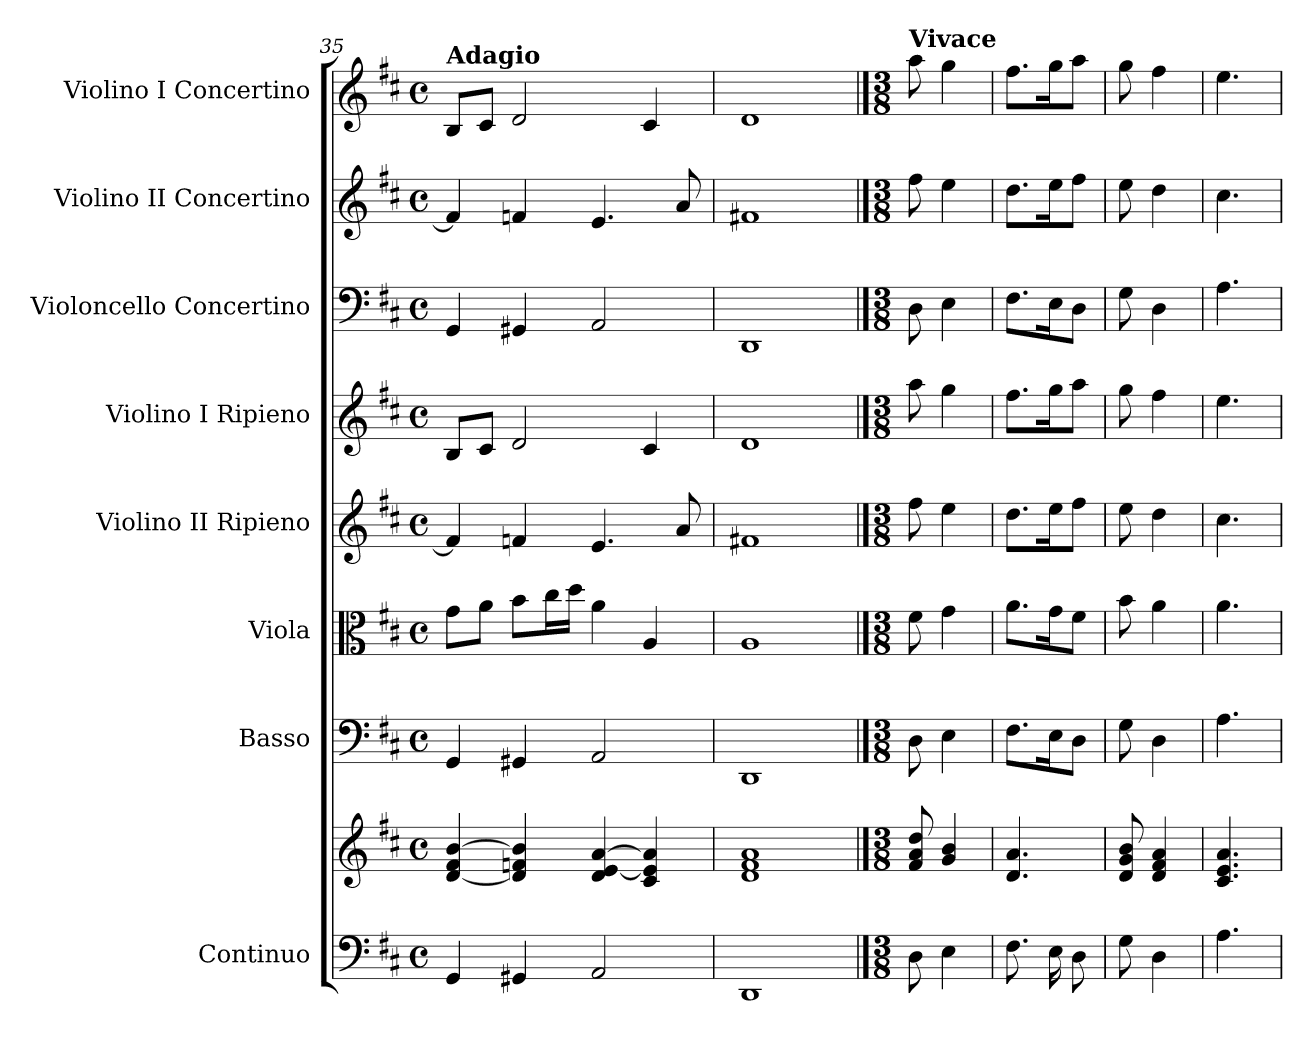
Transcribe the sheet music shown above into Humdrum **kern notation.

**kern	**kern	**kern	**kern	**kern	**kern	**kern	**kern	**kern
*part8	*part8	*part7	*part6	*part5	*part4	*part3	*part2	*part1
*staff9	*staff8	*staff7	*staff6	*staff5	*staff4	*staff3	*staff2	*staff1
*I"Continuo	*	*I"Basso	*I"Viola	*I"Violino II Ripieno	*I"Violino I Ripieno	*I"Violoncello Concertino	*I"Violino II Concertino	*I"Violino I Concertino
*	*	*	*	*	*	*I'Vc	*I'Vln	*I'Vln
*clefF4	*clefG2	*clefF4	*clefC3	*clefG2	*clefG2	*clefF4	*clefG2	*clefG2
*k[f#c#]	*k[f#c#]	*k[f#c#]	*k[f#c#]	*k[f#c#]	*k[f#c#]	*k[f#c#]	*k[f#c#]	*k[f#c#]
*M4/4	*M4/4	*M4/4	*M4/4	*M4/4	*M4/4	*M4/4	*M4/4	*M4/4
*met(c)	*met(c)	*met(c)	*met(c)	*met(c)	*met(c)	*met(c)	*met(c)	*met(c)
=35	=35	=35	=35	=35	=35	=35	=35	=35
!	!	!	!	!	!	!	!	!LO:TX:a:B:t=Adagio
4GG/	[4d/ 4f#/ [4b/	4GG/	8g\L	4f#/]	8B/L	4GG/	4f#/]	8B/L
.	.	.	8a\J	.	8c#/J	.	.	8c#/J
4GG#X/	4d/] 4fn/ 4b/]	4GG#X/	8b\L	4fn/	2d/	4GG#X/	4fn/	2d/
.	.	.	16cc#\L	.	.	.	.	.
.	.	.	16dd\JJ	.	.	.	.	.
2AA/	4d/ [4e/ [4a/	2AA/	4a\	4.e/	.	2AA/	4.e/	.
.	4c#/ 4e/] 4a/]	.	4A/	.	4c#/	.	.	4c#/
.	.	.	.	8a/	.	.	8a/	.
=36	=36	=36	=36	=36	=36	=36	=36	=36
1DD	1d 1f# 1a	1DD	1A	1f#X	1d	1DD	1f#X	1d
!!LO:LB:g=z
==1	==1	==1	==1	==1	==1	==1	==1	==1
*M3/8	*M3/8	*M3/8	*M3/8	*M3/8	*M3/8	*M3/8	*M3/8	*M3/8
!	!	!	!	!	!	!	!	!LO:TX:a:B:t=Vivace
8D\	8f#/ 8a/ 8dd/	8D\	8f#\	8ff#\	8aa\	8D\	8ff#\	8aa\
4E\	4g/ 4b/	4E\	4g\	4ee\	4gg\	4E\	4ee\	4gg\
=2	=2	=2	=2	=2	=2	=2	=2	=2
8.F#\	4.d/ 4.a/	8.F#\L	8.a\L	8.dd\L	8.ff#\L	8.F#\L	8.dd\L	8.ff#\L
16E\	.	16E\K	16g\K	16ee\K	16gg\K	16E\K	16ee\K	16gg\K
8D\	.	8D\J	8f#\J	8ff#\J	8aa\J	8D\J	8ff#\J	8aa\J
=3	=3	=3	=3	=3	=3	=3	=3	=3
8G\	8d/ 8g/ 8b/	8G\	8b\	8ee\	8gg\	8G\	8ee\	8gg\
4D\	4d/ 4f#/ 4a/	4D\	4a\	4dd\	4ff#\	4D\	4dd\	4ff#\
=4	=4	=4	=4	=4	=4	=4	=4	=4
4.A\	4.c#/ 4.e/ 4.a/	4.A\	4.a\	4.cc#\	4.ee\	4.A\	4.cc#\	4.ee\
=	=	=	=	=	=	=	=	=
*-	*-	*-	*-	*-	*-	*-	*-	*-
